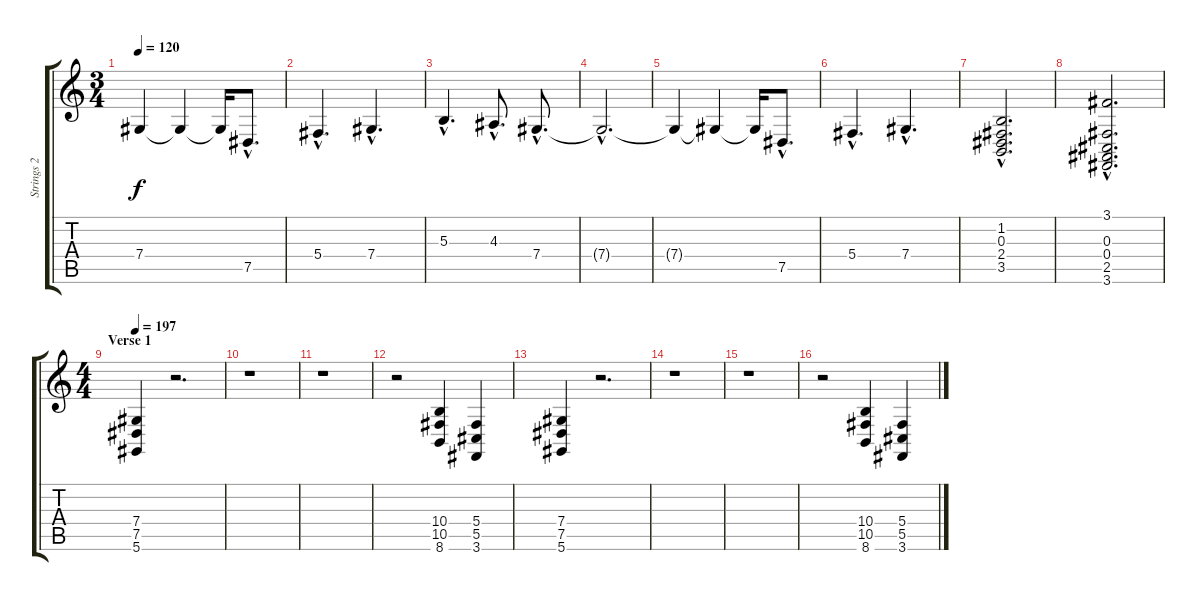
\track ("Strings 2" "Strings 2") {instrument stringensemble1}
\staff {score tabs}
\tuning (Eb4 Bb3 Gb3 Db3 Ab2 Eb2) {hide}
\ts (3 4)
\tempo 120
\clef g2
\ks c
7.4{t}.4{dy f volume 0 instrument flute} 7.4{t}.4 7.4{t}.16 7.5{hac}.8{d volume 4} |
5.4{hac}.4{d} 7.4{hac}.4{d} |
5.3{hac}.4{d} 4.3{hac}.8{d} 7.4{hac}.8{d} |
7.4{hac t}.2{d} |
7.4{t}.4 7.4{t}.4 7.4{t}.16 7.5{hac}.8{d} |
5.4{hac}.4{d} 7.4{hac}.4{d} |
(1.2{hac} 0.3{hac} 2.4{hac} 3.5{hac}).2{d} |
(3.1{hac} 0.3{hac} 0.4{hac} 2.5{hac} 3.6{hac}).2{d} |
\ts (4 4)
\section ("" "Verse 1")
\tempo 197
(7.4 7.5 5.6).4{volume 13 balance 14 instrument stringensemble1} r.2{d} |
r.1 |
r.1 |
r.2 (10.4 10.5 8.6).4 (5.4 5.5 3.6).4 |
(7.4 7.5 5.6).4 r.2{d} |
r.1 |
r.1 |
r.2 (10.4 10.5 8.6).4 (5.4 5.5 3.6).4
